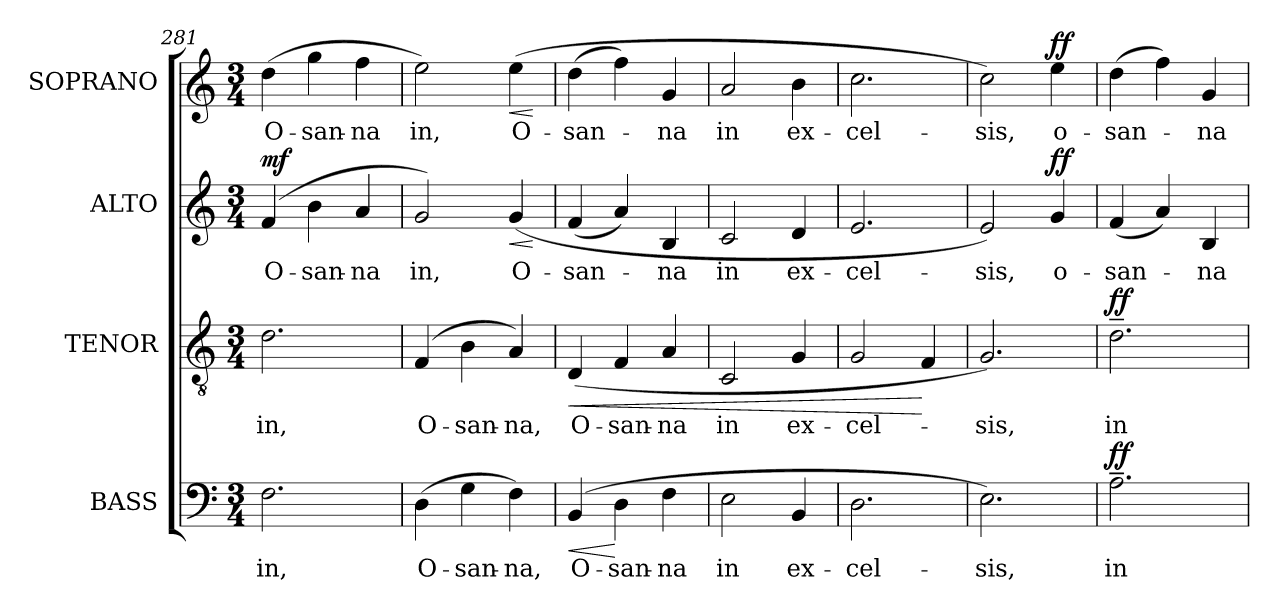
**kern	**text	**dynam	**kern	**text	**dynam	**kern	**text	**dynam	**kern	**text	**dynam
*part4	*part4	*part4	*part3	*part3	*part3	*part2	*part2	*part2	*part1	*part1	*part1
*staff4	*staff4	*staff4	*staff3	*staff3	*staff3	*staff2	*staff2	*staff2	*staff1	*staff1	*staff1
*I"BASS	*	*	*I"TENOR	*	*	*I"ALTO	*	*	*I"SOPRANO	*	*
*I'B.	*	*	*I'T.	*	*	*I'A.	*	*	*I'S.	*	*
!!LO:LB:g=z
*clefF4	*	*	*clefGv2	*	*	*clefG2	*	*	*clefG2	*	*
*	*	*	*ITrd7c12	*	*	*	*	*	*	*	*
*k[]	*	*	*k[]	*	*	*k[]	*	*	*k[]	*	*
*C:	*	*	*C:	*	*	*C:	*	*	*C:	*	*
*M3/4	*	*	*M3/4	*	*	*M3/4	*	*	*M3/4	*	*
=281	=281	=281	=281	=281	=281	=281	=281	=281	=281	=281	=281
!	!LO:LY:b:color=#000000	!	!	!	!	!	!	!	!	!	!
!	!	!	!	!LO:LY:b:color=#000000	!	!	!	!	!	!	!
!	!	!	!	!	!	!	!LO:LY:b:color=#000000	!	!	!	!
!	!	!	!	!	!	!	!	!	!	!LO:LY:b:color=#000000	!
2.Fi\	in,	.	2.Di\	in,	.	(4fi/	O-	mf	(4ddi\	O-	.
!	!	!	!	!	!	!	!LO:LY:b:color=#000000	!	!	!	!
!	!	!	!	!	!	!	!	!	!	!LO:LY:b:color=#000000	!
.	.	.	.	.	.	4bi\	-san-	.	4ggi\	-san-	.
!	!	!	!	!	!	!	!LO:LY:b:color=#000000	!	!	!	!
!	!	!	!	!	!	!	!	!	!	!LO:LY:b:color=#000000	!
.	.	.	.	.	.	4ai/	-na	.	4ffi\	-na	.
=282	=282	=282	=282	=282	=282	=282	=282	=282	=282	=282	=282
!	!LO:LY:b:color=#000000	!	!	!	!	!	!	!	!	!	!
!	!	!	!	!LO:LY:b:color=#000000	!	!	!	!	!	!	!
!	!	!	!	!	!	!	!LO:LY:b:color=#000000	!	!	!	!
!	!	!	!	!	!	!	!	!	!	!LO:LY:b:color=#000000	!
(4Di\	O-	.	(4FFi/	O-	.	2gi/)	in,	.	2eei\)	in,	.
!	!LO:LY:b:color=#000000	!	!	!	!	!	!	!	!	!	!
!	!	!	!	!LO:LY:b:color=#000000	!	!	!	!	!	!	!
4Gi\	-san-	.	4BBi\	-san-	.	.	.	.	.	.	.
!	!LO:LY:b:color=#000000	!	!	!	!	!	!	!	!	!	!
!	!	!	!	!LO:LY:b:color=#000000	!	!	!	!	!	!	!
!	!	!	!	!	!	!	!LO:LY:b:color=#000000	!LO:HP:b	!	!	!
!	!	!	!	!	!	!	!	!	!	!LO:LY:b:color=#000000	!LO:HP:b
4Fi\)	-na,	.	4AAi/)	-na,	.	(4gi/	O-	<	(4eei\	O-	<
.	.	.	.	.	.	.	.	[	.	.	[
=283	=283	=283	=283	=283	=283	=283	=283	=283	=283	=283	=283
!	!LO:LY:b:color=#000000	!LO:HP:b	!	!	!	!	!	!	!	!	!
!	!	!	!	!LO:LY:b:color=#000000	!LO:HP:b	!	!	!	!	!	!
!	!	!	!	!	!	!	!LO:LY:b:color=#000000	!	!	!	!
!	!	!	!	!	!	!	!	!	!	!LO:LY:b:color=#000000	!
(4BBi/	O-	<	(4DDi/	O-	<	(4fi/	-san-	.	(4ddi\	-san-	.
!	!LO:LY:b:color=#000000	!	!	!	!	!	!	!	!	!	!
!	!	!	!	!LO:LY:b:color=#000000	!	!	!	!	!	!	!
4Di\	-san-	[	4FFi/	-san-	.	4ai/)	.	.	4ffi\)	.	.
!	!LO:LY:b:color=#000000	!	!	!	!	!	!	!	!	!	!
!	!	!	!	!LO:LY:b:color=#000000	!	!	!	!	!	!	!
!	!	!	!	!	!	!	!LO:LY:b:color=#000000	!	!	!	!
!	!	!	!	!	!	!	!	!	!	!LO:LY:b:color=#000000	!
4Fi\	-na	.	4AAi/	-na	.	4Bi/	-na	.	4gi/	-na	.
=284	=284	=284	=284	=284	=284	=284	=284	=284	=284	=284	=284
!	!LO:LY:b:color=#000000	!	!	!	!	!	!	!	!	!	!
!	!	!	!	!LO:LY:b:color=#000000	!	!	!	!	!	!	!
!	!	!	!	!	!	!	!LO:LY:b:color=#000000	!	!	!	!
!	!	!	!	!	!	!	!	!	!	!LO:LY:b:color=#000000	!
2Ei\	in	.	2CCi/	in	.	2ci/	in	.	2ai/	in	.
!	!LO:LY:b:color=#000000	!	!	!	!	!	!	!	!	!	!
!	!	!	!	!LO:LY:b:color=#000000	!	!	!	!	!	!	!
!	!	!	!	!	!	!	!LO:LY:b:color=#000000	!	!	!	!
!	!	!	!	!	!	!	!	!	!	!LO:LY:b:color=#000000	!
4BBi/	ex-	.	4GGi/	ex-	.	4di/	ex-	.	4bi\	ex-	.
=285	=285	=285	=285	=285	=285	=285	=285	=285	=285	=285	=285
!	!LO:LY:b:color=#000000	!	!	!	!	!	!	!	!	!	!
!	!	!	!	!LO:LY:b:color=#000000	!	!	!	!	!	!	!
!	!	!	!	!	!	!	!LO:LY:b:color=#000000	!	!	!	!
!	!	!	!	!	!	!	!	!	!	!LO:LY:b:color=#000000	!
2.Di\	-cel-	.	2GGi/	-cel-	.	2.ei/	-cel-	.	2.cci\	-cel-	.
.	.	.	4FFi/	.	[	.	.	.	.	.	.
=286	=286	=286	=286	=286	=286	=286	=286	=286	=286	=286	=286
!	!LO:LY:b:color=#000000	!	!	!	!	!	!	!	!	!	!
!	!	!	!	!LO:LY:b:color=#000000	!	!	!	!	!	!	!
!	!	!	!	!	!	!	!LO:LY:b:color=#000000	!	!	!	!
!	!	!	!	!	!	!	!	!	!	!LO:LY:b:color=#000000	!
2.Ei\)	-sis,	.	2.GGi/)	-sis,	.	2ei/)	-sis,	.	2cci\)	-sis,	.
!	!	!	!	!	!	!	!LO:LY:b:color=#000000	!	!	!	!
!	!	!	!	!	!	!	!	!	!	!LO:LY:b:color=#000000	!
.	.	.	.	.	.	4gi/	o-	ff	4eei\	o-	ff
=287	=287	=287	=287	=287	=287	=287	=287	=287	=287	=287	=287
!	!LO:LY:b:color=#000000	!	!	!	!	!	!	!	!	!	!
!	!	!	!	!LO:LY:b:color=#000000	!	!	!	!	!	!	!
!	!	!	!	!	!	!	!LO:LY:b:color=#000000	!	!	!	!
!	!	!	!	!	!	!	!	!	!	!LO:LY:b:color=#000000	!
2.A~i\	in	ff	2.D~i\	in	ff	(4fi/	-san-	.	(4ddi\	-san-	.
.	.	.	.	.	.	4ai/)	.	.	4ffi\)	.	.
!	!	!	!	!	!	!	!LO:LY:b:color=#000000	!	!	!	!
!	!	!	!	!	!	!	!	!	!	!LO:LY:b:color=#000000	!
.	.	.	.	.	.	4Bi/	-na	.	4gi/	-na	.
=	=	=	=	=	=	=	=	=	=	=	=
*-	*-	*-	*-	*-	*-	*-	*-	*-	*-	*-	*-
